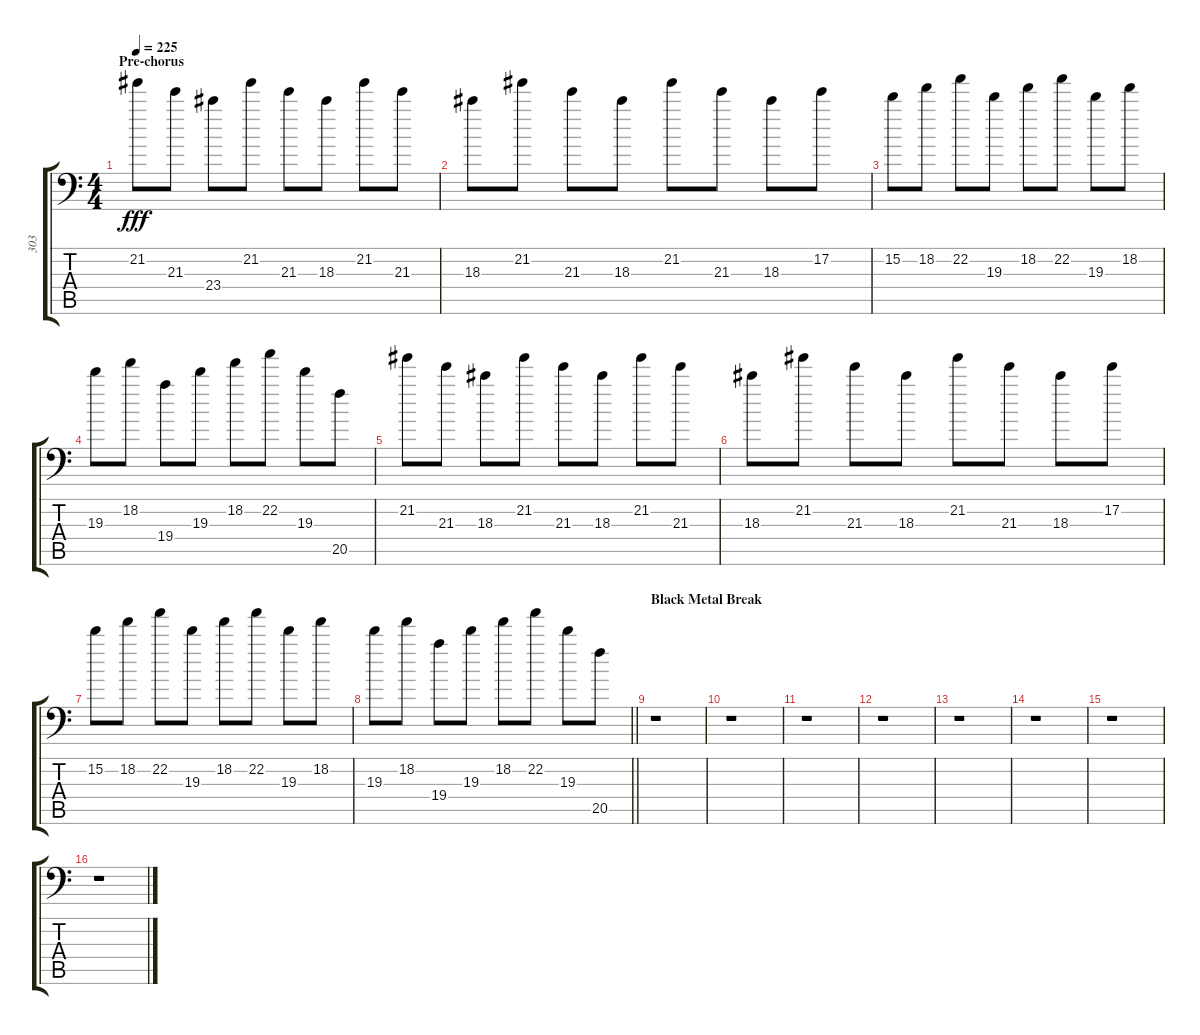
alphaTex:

\track ("303" "303") {instrument synthbass1}
\staff {score tabs}
\tuning (B8 B3 G3 D3 A2 C-1) {hide}
\ts (4 4)
\section ("" "Pre-chorus")
\tempo 225
\clef f4
\ks c
21.2.8{dy fff} 21.3.8 23.4.8 21.2.8 21.3.8 18.3.8 21.2.8 21.3.8 |
18.3.8 21.2.8 21.3.8 18.3.8 21.2.8 21.3.8 18.3.8 17.2.8 |
15.2.8 18.2.8 22.2.8 19.3.8 18.2.8 22.2.8 19.3.8 18.2.8 |
19.3.8 18.2.8 19.4.8 19.3.8 18.2.8 22.2.8 19.3.8 20.5.8 |
21.2.8 21.3.8 18.3.8 21.2.8 21.3.8 18.3.8 21.2.8 21.3.8 |
18.3.8 21.2.8 21.3.8 18.3.8 21.2.8 21.3.8 18.3.8 17.2.8 |
15.2.8 18.2.8 22.2.8 19.3.8 18.2.8 22.2.8 19.3.8 18.2.8 |
\barLineRight lightlight
19.3.8 18.2.8 19.4.8 19.3.8 18.2.8 22.2.8 19.3.8 20.5.8 |
\section ("" "Black Metal Break")
r.1 |
r.1 |
r.1 |
r.1 |
r.1 |
r.1 |
r.1 |
r.1
